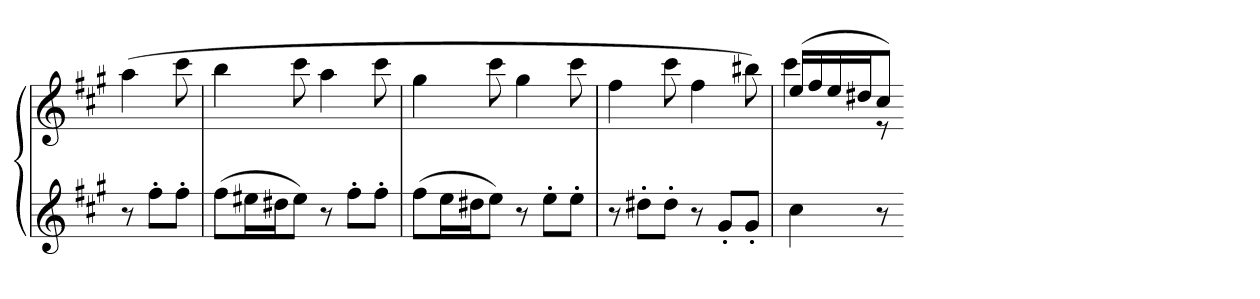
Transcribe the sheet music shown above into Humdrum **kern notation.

**kern	**kern
*part1	*part1
*staff2	*staff1
*clefG2	*clefG2
*k[f#c#g#]	*k[f#c#g#]
*A:	*A:
=	=
8r	(4aa
8ff#'L	.
8ff#'J	8ccc#
=261	=261
(8ff#L	4bb
16ee#XL	.
16dd#XJ	.
8ee#J)	8ccc#
8r	4aa
8ff#'L	.
8ff#'J	8ccc#
=262	=262
(8ff#L	4gg#
16eeL	.
16dd#XJ	.
8eeJ)	8ccc#
8r	4gg#
8ee'L	.
8ee'J	8ccc#
=263	=263
8r	4ff#
8dd#X'L	.
8dd#'J	8ccc#
8r	4ff#
8g#'L	.
8g#'J	8bb#X)
=264	=264
*	*^
4cc#	(16eeLL	4ccc#
.	16ff#	.
.	16ee	.
.	16dd#XJ	.
8r	8cc#J)	8r
*	*v	*v
=-	=-
*-	*-
